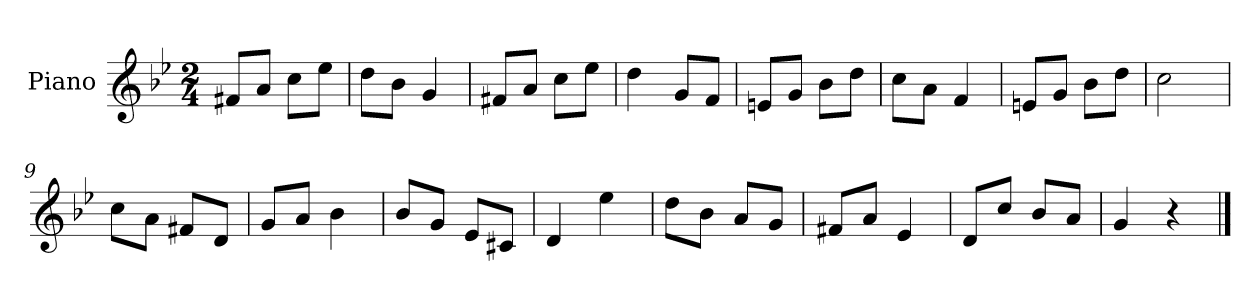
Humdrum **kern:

**kern
*part1
*staff1
*I"Piano
*I'Pno.
*clefG2
*k[b-e-]
*M2/4
=1
8f#X/L
8a/J
8cc\L
8ee-\J
=2
8dd\L
8b-\J
4g/
=3
8f#X/L
8a/J
8cc\L
8ee-\J
=4
4dd\
8g/L
8f/J
=5
8en/L
8g/J
8b-\L
8dd\J
=6
8cc\L
8a\J
4f/
=7
8en/L
8g/J
8b-\L
8dd\J
=8
2cc\
=9
8cc\L
8a\J
8f#X/L
8d/J
=10
8g/L
8a/J
4b-\
=11
8b-/L
8g/J
8e-/L
8c#X/J
=12
4d/
4ee-\
!!LO:LB:g=z
=13
8dd\L
8b-\J
8a/L
8g/J
=14
8f#X/L
8a/J
4e-/
=15
8d/L
8cc/J
8b-/L
8a/J
=16
4g/
4r
==
*-
